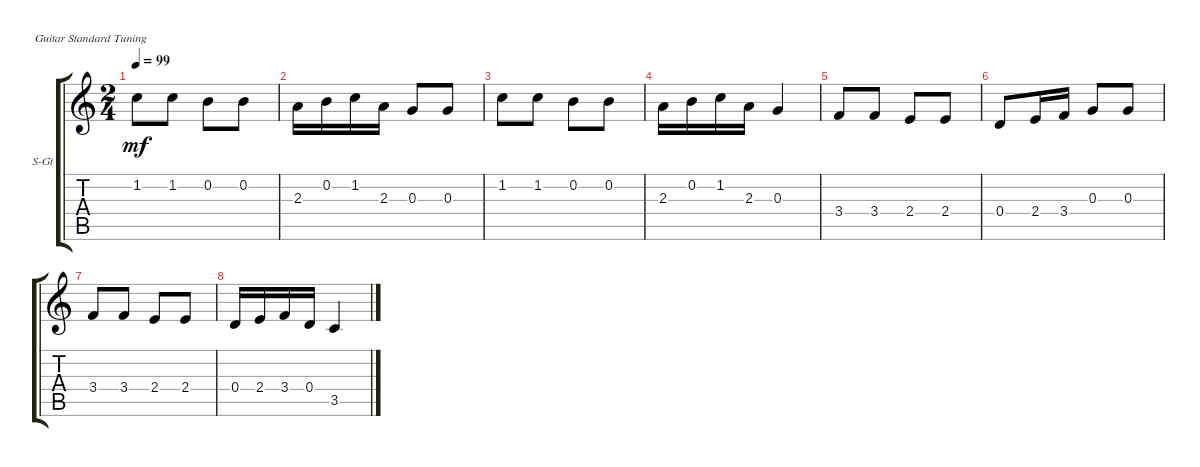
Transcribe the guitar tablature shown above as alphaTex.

\defaultSystemsLayout 4
\bracketExtendMode groupsimilarinstruments
\firstSystemTrackNameOrientation horizontal
\otherSystemsTrackNameOrientation horizontal
\track ("Steel Guitar" "S-Gt") {instrument acousticguitarsteel}
\staff {score tabs}
\tuning (E4 B3 G3 D3 A2 E2)
\ts (2 4)
\tempo 99
\clef g2
\ks c
1.2.8{dy mf instrument acousticguitarsteel} 1.2.8 0.2.8 0.2.8 |
2.3.16 0.2.16 1.2.16 2.3.16 0.3.8 0.3.8 |
1.2.8 1.2.8 0.2.8 0.2.8 |
2.3.16 0.2.16 1.2.16 2.3.16 0.3.4 |
3.4.8 3.4.8 2.4.8 2.4.8 |
0.4.8 2.4.16 3.4.16 0.3.8 0.3.8 |
3.4.8 3.4.8 2.4.8 2.4.8 |
0.4.16 2.4.16 3.4.16 0.4.16 3.5.4
